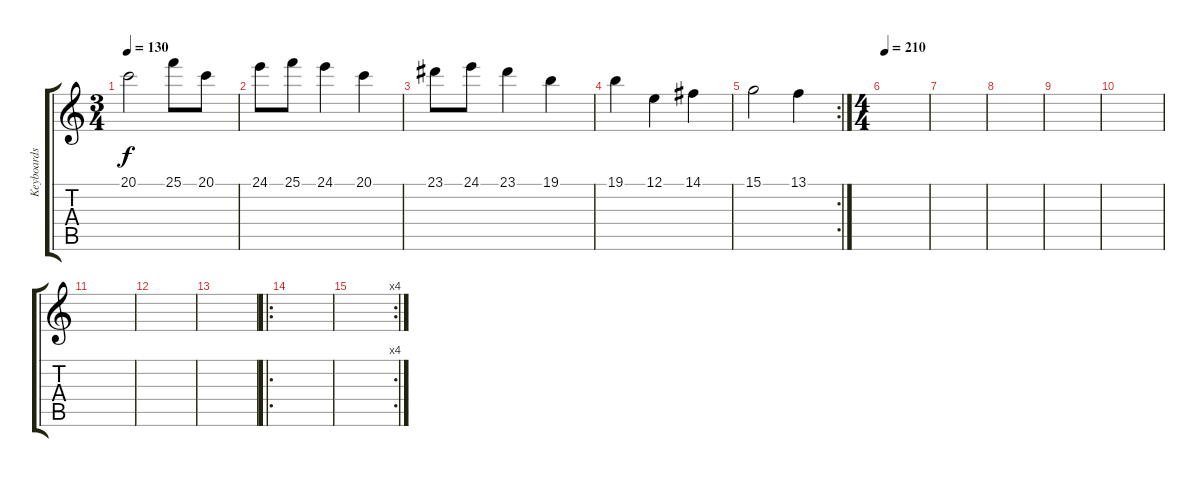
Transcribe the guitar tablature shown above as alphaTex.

\track ("Keyboards" "Keyboards") {instrument synthstrings1}
\staff {score tabs}
\tuning (E4 B3 G3 D3 A2 E2) {hide}
\ts (3 4)
\tempo 130
\clef g2
\ks c
20.1.2{dy f} 25.1.8 20.1.8 |
24.1.8 25.1.8 24.1.4 20.1.4 |
23.1.8 24.1.8 23.1.4 19.1.4 |
19.1.4 12.1.4 14.1.4 |
\rc 2
15.1.2 13.1.4 |
\ts (4 4)
\tempo 210
|
|
|
|
|
|
|
|
\ro
|
\rc 4
